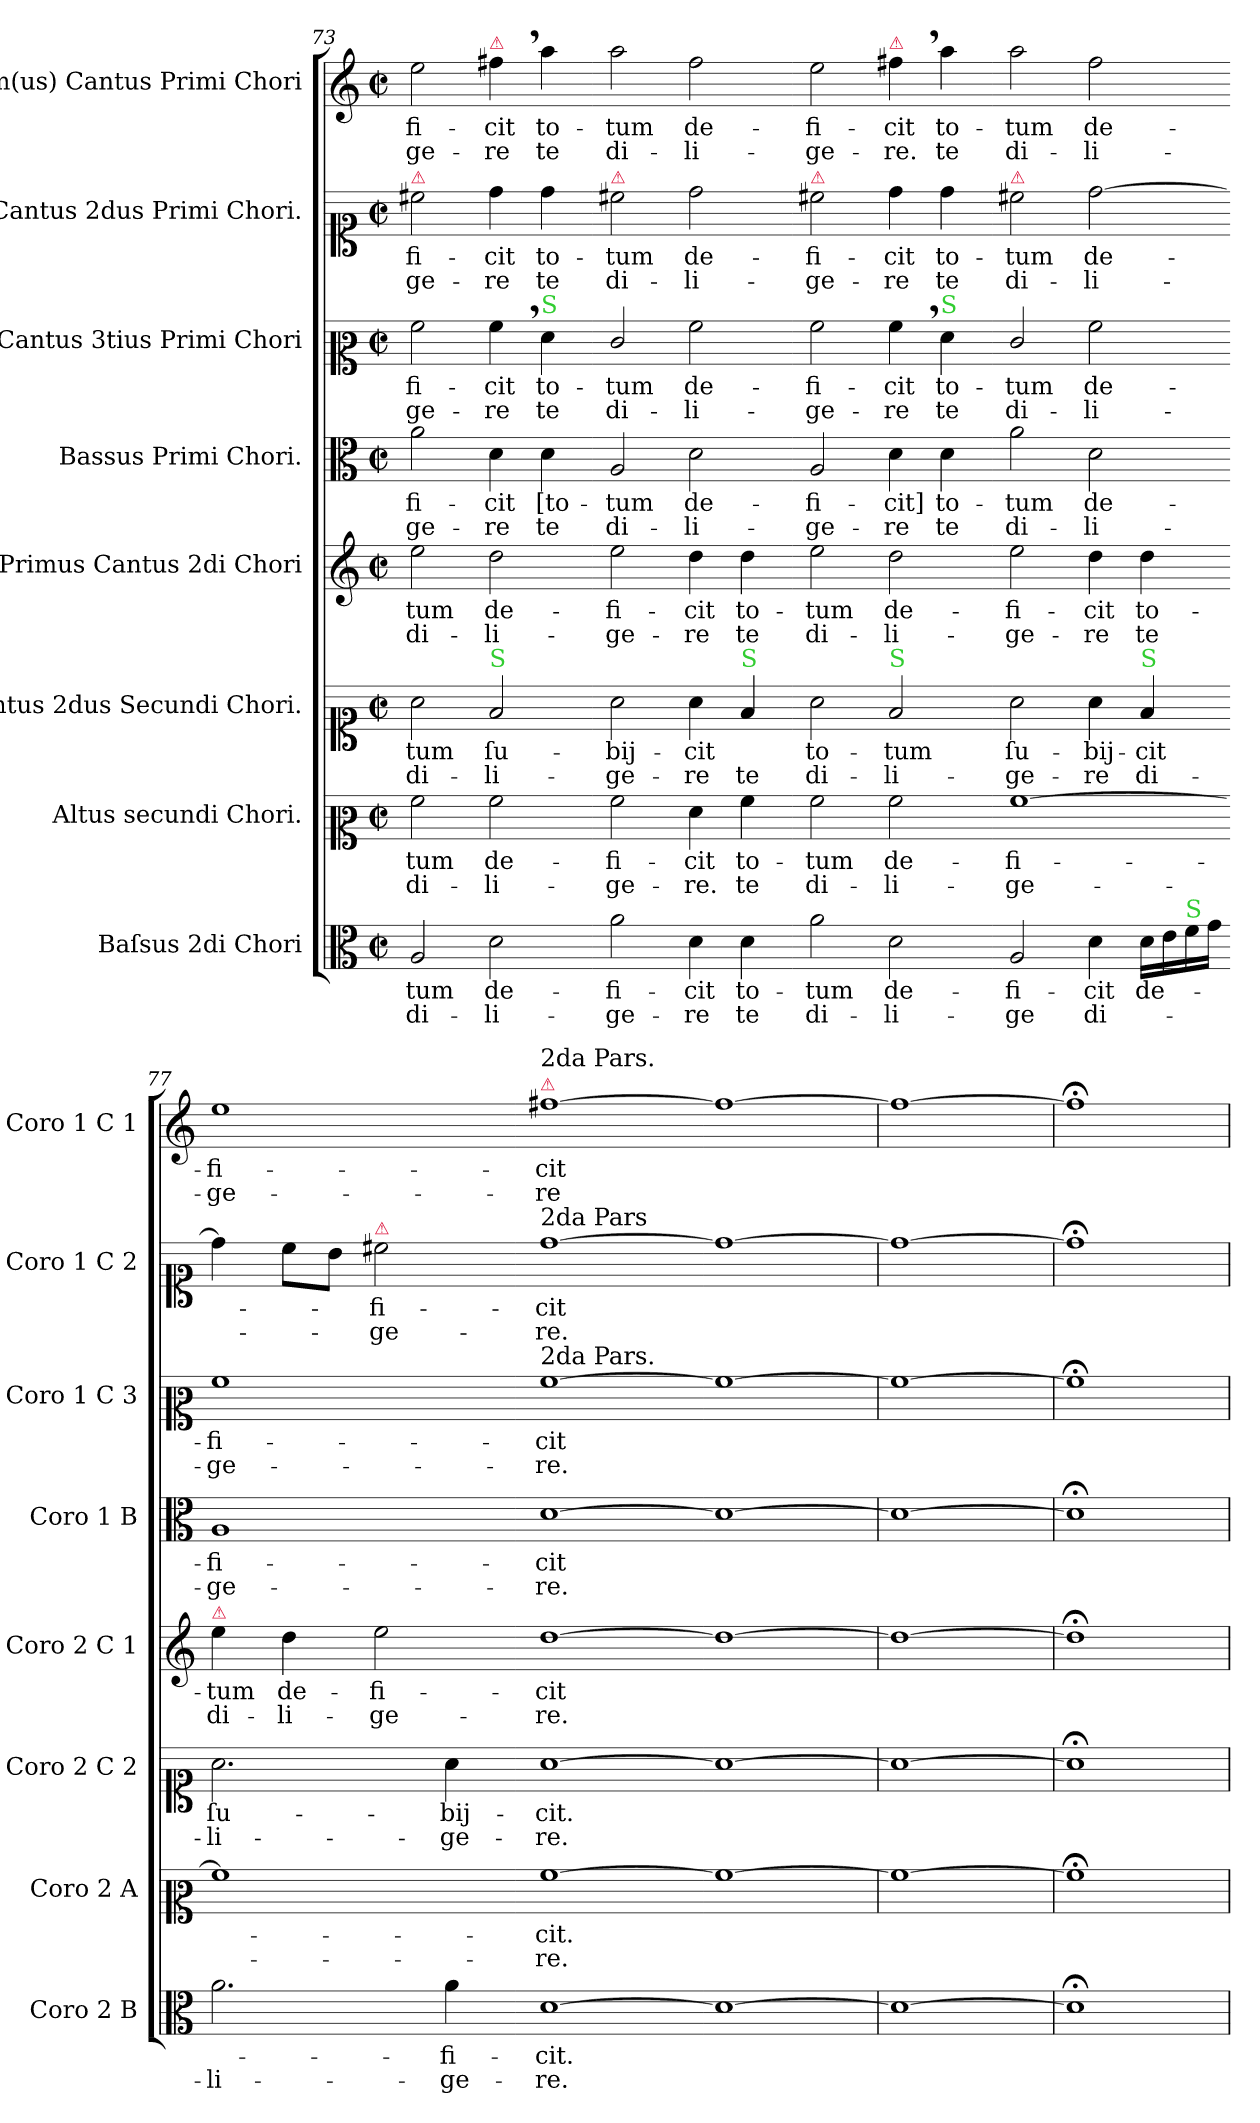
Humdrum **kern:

**kern	**text	**text	**kern	**text	**text	**kern	**text	**text	**kern	**text	**text	**kern	**text	**text	**kern	**text	**text	**kern	**text	**text	**kern	**text	**text
*part8	*part8	*part8	*part7	*part7	*part7	*part6	*part6	*part6	*part5	*part5	*part5	*part4	*part4	*part4	*part3	*part3	*part3	*part2	*part2	*part2	*part1	*part1	*part1
*staff8	*staff8	*staff8	*staff7	*staff7	*staff7	*staff6	*staff6	*staff6	*staff5	*staff5	*staff5	*staff4	*staff4	*staff4	*staff3	*staff3	*staff3	*staff2	*staff2	*staff2	*staff1	*staff1	*staff1
*I"Baſsus 2di Chori	*	*	*I"Altus secundi Chori.	*	*	*I"Cantus 2dus Secundi Chori.	*	*	*I"Primus Cantus 2di Chori	*	*	*I"Bassus Primi Chori.	*	*	*I"Cantus 3tius Primi Chori	*	*	*I"Cantus 2dus Primi Chori.	*	*	*I"1m(us) Cantus Primi Chori	*	*
*I'Coro 2 B	*	*	*I'Coro 2 A	*	*	*I'Coro 2 C 2	*	*	*I'Coro 2 C 1	*	*	*I'Coro 1 B	*	*	*I'Coro 1 C 3	*	*	*I'Coro 1 C 2	*	*	*I'Coro 1 C 1	*	*
*clefC3	*	*	*clefC2	*	*	*clefC1	*	*	*clefG2	*	*	*clefC3	*	*	*clefC2	*	*	*clefC1	*	*	*clefG2	*	*
*k[]	*	*	*k[]	*	*	*k[]	*	*	*k[]	*	*	*k[]	*	*	*k[]	*	*	*k[]	*	*	*k[]	*	*
*M2/2	*	*	*M2/2	*	*	*M2/2	*	*	*M2/2	*	*	*M2/2	*	*	*M2/2	*	*	*M2/2	*	*	*M2/2	*	*
*met(c|)	*	*	*met(c|)	*	*	*met(c|)	*	*	*met(c|)	*	*	*met(c|)	*	*	*met(c|)	*	*	*met(c|)	*	*	*met(c|)	*	*
=73	=73	=73	=73	=73	=73	=73	=73	=73	=73	=73	=73	=73	=73	=73	=73	=73	=73	=73	=73	=73	=73	=73	=73
!	!	!	!	!	!	!	!	!	!	!	!	!	!	!	!	!	!	!LO:TX:a:color=crimson:t=⚠	!	!	!	!	!
2A/	-tum	di-	2a\	-tum	di-	2a\	-tum	di-	2ee\	-tum	di-	2a\	-fi-	-ge-	2a\	-fi-	-ge-	2cc#X\	-fi-	-ge-	2ee\	-fi-	-ge-
!	!	!	!	!	!	!	!	!	!	!	!	!	!	!	!	!	!	!	!	!	!LO:TX:a:color=crimson:t=⚠	!	!
!	!	!	!	!	!	!LO:TX:a:color=limegreen:t=S	!	!	!	!	!	!	!	!	!	!	!	!	!	!	!	!	!
2d\	de-	-li-	2a\	de-	-li-	2f/	ſu-	-li-	2dd\	de-	-li-	4d\	-cit	-re	4a,<\	-cit	-re	4dd\	-cit	-re	4ff#X,<\	-cit	-re
!	!	!	!	!	!	!	!	!	!	!	!	!	!	!	!LO:TX:a:color=limegreen:t=S	!	!	!	!	!	!	!	!
!	!	!	!	!	!	!	!	!	!	!	!	!	!	!LO:LY:i	!	!	!	!	!LO:LY:i	!LO:LY:i	!	!	!
.	.	.	.	.	.	.	.	.	.	.	.	4d\	[to-	te	4f\	to-	te	4dd\	to-	te	4aa\	to-	te
=74-	=74-	=74-	=74-	=74-	=74-	=74-	=74-	=74-	=74-	=74-	=74-	=74-	=74-	=74-	=74-	=74-	=74-	=74-	=74-	=74-	=74-	=74-	=74-
!	!	!	!	!	!	!	!	!	!	!	!	!	!	!	!	!	!	!LO:TX:a:color=crimson:t=⚠	!	!	!	!	!
!	!	!	!	!	!	!	!	!	!	!	!	!	!	!LO:LY:i	!	!	!	!	!LO:LY:i	!LO:LY:i	!	!	!
2a\	-fi-	-ge-	2a\	-fi-	-ge-	2a\	-bij-	-ge-	2ee\	-fi-	-ge-	2A/	-tum	di-	2e/	-tum	di-	2cc#X\	-tum	di-	2aa\	-tum	di-
!	!	!	!	!	!	!	!	!	!	!	!	!	!	!LO:LY:i	!	!	!	!	!LO:LY:i	!LO:LY:i	!	!	!
4d\	-cit	-re	4f\	-cit	-re.	4a\	-cit	-re	4dd\	-cit	-re	2d\	de-	-li-	2a\	de-	-li-	2dd\	de-	-li-	2ff#\	de-	-li-
!	!	!	!	!	!	!LO:TX:a:color=limegreen:t=S	!	!	!	!	!	!	!	!	!	!	!	!	!	!	!	!	!
!	!LO:LY:i	!	!	!	!	!	!	!LO:LY:i	!	!LO:LY:i	!LO:LY:i	!	!	!	!	!	!	!	!	!	!	!	!
4d\	to-	te	4a\	to-	te	4f/	.	te	4dd\	to-	te	.	.	.	.	.	.	.	.	.	.	.	.
=75-	=75-	=75-	=75-	=75-	=75-	=75-	=75-	=75-	=75-	=75-	=75-	=75-	=75-	=75-	=75-	=75-	=75-	=75-	=75-	=75-	=75-	=75-	=75-
!	!	!	!	!	!	!	!	!	!	!	!	!	!	!	!	!	!	!LO:TX:a:color=crimson:t=⚠	!	!	!	!	!
!	!LO:LY:i	!	!	!	!	!	!	!LO:LY:i	!	!LO:LY:i	!LO:LY:i	!	!	!LO:LY:i	!	!	!	!	!LO:LY:i	!LO:LY:i	!	!	!
2a\	-tum	di-	2a\	-tum	di-	2a\	to-	di-	2ee\	-tum	di-	2A/	-fi-	-ge-	2a\	-fi-	-ge-	2cc#X\	-fi-	-ge-	2ee\	-fi-	-ge-
!	!	!	!	!	!	!	!	!	!	!	!	!	!	!	!	!	!	!	!	!	!LO:TX:a:color=crimson:t=⚠	!	!
!	!	!	!	!	!	!LO:TX:a:color=limegreen:t=S	!	!	!	!	!	!	!	!	!	!	!	!	!	!	!	!	!
!	!LO:LY:i	!	!	!	!	!	!	!LO:LY:i	!	!LO:LY:i	!LO:LY:i	!	!	!LO:LY:i	!	!	!	!	!LO:LY:i	!LO:LY:i	!	!	!
2d\	de-	-li-	2a\	de-	-li-	2f/	-tum	-li-	2dd\	de-	-li-	4d\	-cit]	-re	4a,<\	-cit	-re	4dd\	-cit	-re	4ff#X,<\	-cit	-re.
!	!	!	!	!	!	!	!	!	!	!	!	!	!	!	!LO:TX:a:color=limegreen:t=S	!	!	!	!	!	!	!	!
.	.	.	.	.	.	.	.	.	.	.	.	4d\	to-	te	4f\	to-	te	4dd\	to-	te	4aa\	to-	te
=76-	=76-	=76-	=76-	=76-	=76-	=76-	=76-	=76-	=76-	=76-	=76-	=76-	=76-	=76-	=76-	=76-	=76-	=76-	=76-	=76-	=76-	=76-	=76-
!	!	!	!	!	!	!	!	!	!	!	!	!	!	!	!	!	!	!LO:TX:a:color=crimson:t=⚠	!	!	!	!	!
!	!LO:LY:i	!	!	!	!	!	!	!LO:LY:i	!	!LO:LY:i	!LO:LY:i	!	!	!	!	!	!	!	!	!	!	!	!
2A/	-fi-	-ge	[1a	-fi-	-ge-	2a\	ſu-	-ge-	2ee\	-fi-	-ge-	2a\	-tum	di-	2e/	-tum	di-	2cc#X\	-tum	di-	2aa\	-tum	di-
!	!LO:LY:i	!	!	!	!	!	!	!LO:LY:i	!	!LO:LY:i	!LO:LY:i	!	!	!	!	!	!	!	!	!	!	!	!
4d\	-cit	di-	.	.	.	4a\	-bij-	-re	4dd\	-cit	-re	2d\	de-	-li-	2a\	de-	-li-	[2dd\	de-	-li-	2ff#\	de-	-li-
!	!	!	!	!	!	!LO:TX:a:color=limegreen:t=S	!	!	!	!	!	!	!	!	!	!	!	!	!	!	!	!	!
16d\LL	de-	.	.	.	.	4f/	-cit	di-	4dd\	to-	te	.	.	.	.	.	.	.	.	.	.	.	.
16e\	.	.	.	.	.	.	.	.	.	.	.	.	.	.	.	.	.	.	.	.	.	.	.
!LO:TX:a:color=limegreen:t=S	!	!	!	!	!	!	!	!	!	!	!	!	!	!	!	!	!	!	!	!	!	!	!
16f\	.	.	.	.	.	.	.	.	.	.	.	.	.	.	.	.	.	.	.	.	.	.	.
16g\JJ	.	.	.	.	.	.	.	.	.	.	.	.	.	.	.	.	.	.	.	.	.	.	.
=77-	=77-	=77-	=77-	=77-	=77-	=77-	=77-	=77-	=77-	=77-	=77-	=77-	=77-	=77-	=77-	=77-	=77-	=77-	=77-	=77-	=77-	=77-	=77-
!	!	!	!	!	!	!	!	!	!LO:TX:a:color=crimson:t=⚠	!	!	!	!	!	!	!	!	!	!	!	!	!	!
2.a\	.	-li-	1a]	.	.	2.a\	ſu-	-li-	4ee\	-tum	di-	1A	-fi-	-ge-	1a	-fi-	-ge-	4dd\]	.	.	1ee	-fi-	-ge-
.	.	.	.	.	.	.	.	.	4dd\	de-	-li-	.	.	.	.	.	.	8cc#\L	.	.	.	.	.
.	.	.	.	.	.	.	.	.	.	.	.	.	.	.	.	.	.	8b\J	.	.	.	.	.
!	!	!	!	!	!	!	!	!	!	!	!	!	!	!	!	!	!	!LO:TX:a:color=crimson:t=⚠	!	!	!	!	!
.	.	.	.	.	.	.	.	.	2ee\	-fi-	-ge-	.	.	.	.	.	.	2cc#X\	-fi-	-ge-	.	.	.
4a\	-fi-	-ge-	.	.	.	4a\	-bij-	-ge-	.	.	.	.	.	.	.	.	.	.	.	.	.	.	.
=78-	=78-	=78-	=78-	=78-	=78-	=78-	=78-	=78-	=78-	=78-	=78-	=78-	=78-	=78-	=78-	=78-	=78-	=78-	=78-	=78-	=78-	=78-	=78-
!	!	!	!	!	!	!	!	!	!	!	!	!	!	!	!	!	!	!	!	!	!LO:TX:a:color=crimson:t=⚠	!	!
!	!	!	!	!	!	!	!	!	!	!	!	!	!	!	!	!	!	!	!	!	!LO:TX:a:t=2da Pars.	!	!
!	!	!	!	!	!	!	!	!	!	!	!	!	!	!	!	!	!	!LO:TX:a:t=2da Pars	!	!	!	!	!
!	!	!	!	!	!	!	!	!	!	!	!	!	!	!	!LO:TX:a:t=2da Pars.	!	!	!	!	!	!	!	!
[1d	-cit.	-re.	[1a	-cit.	-re.	[1a	-cit.	-re.	[1dd	-cit	-re.	[1d	-cit	-re.	[1a	-cit	-re.	[1dd	-cit	-re.	[1ff#X	-cit	-re
=79-	=79-	=79-	=79-	=79-	=79-	=79-	=79-	=79-	=79-	=79-	=79-	=79-	=79-	=79-	=79-	=79-	=79-	=79-	=79-	=79-	=79-	=79-	=79-
1d_	.	.	1a_	.	.	1a_	.	.	1dd_	.	.	1d_	.	.	1a_	.	.	1dd_	.	.	1ff#_	.	.
=80	=80	=80	=80	=80	=80	=80	=80	=80	=80	=80	=80	=80	=80	=80	=80	=80	=80	=80	=80	=80	=80	=80	=80
1d_	.	.	1a_	.	.	1a_	.	.	1dd_	.	.	1d_	.	.	1a_	.	.	1dd_	.	.	1ff#_	.	.
=81	=81	=81	=81	=81	=81	=81	=81	=81	=81	=81	=81	=81	=81	=81	=81	=81	=81	=81	=81	=81	=81	=81	=81
1d;<;]	.	.	1a;<;]	.	.	1a;<;]	.	.	1dd;<;]	.	.	1d;<;]	.	.	1a;<;]	.	.	1dd;<;]	.	.	1ff#;<;]	.	.
=	=	=	=	=	=	=	=	=	=	=	=	=	=	=	=	=	=	=	=	=	=	=	=
*-	*-	*-	*-	*-	*-	*-	*-	*-	*-	*-	*-	*-	*-	*-	*-	*-	*-	*-	*-	*-	*-	*-	*-
